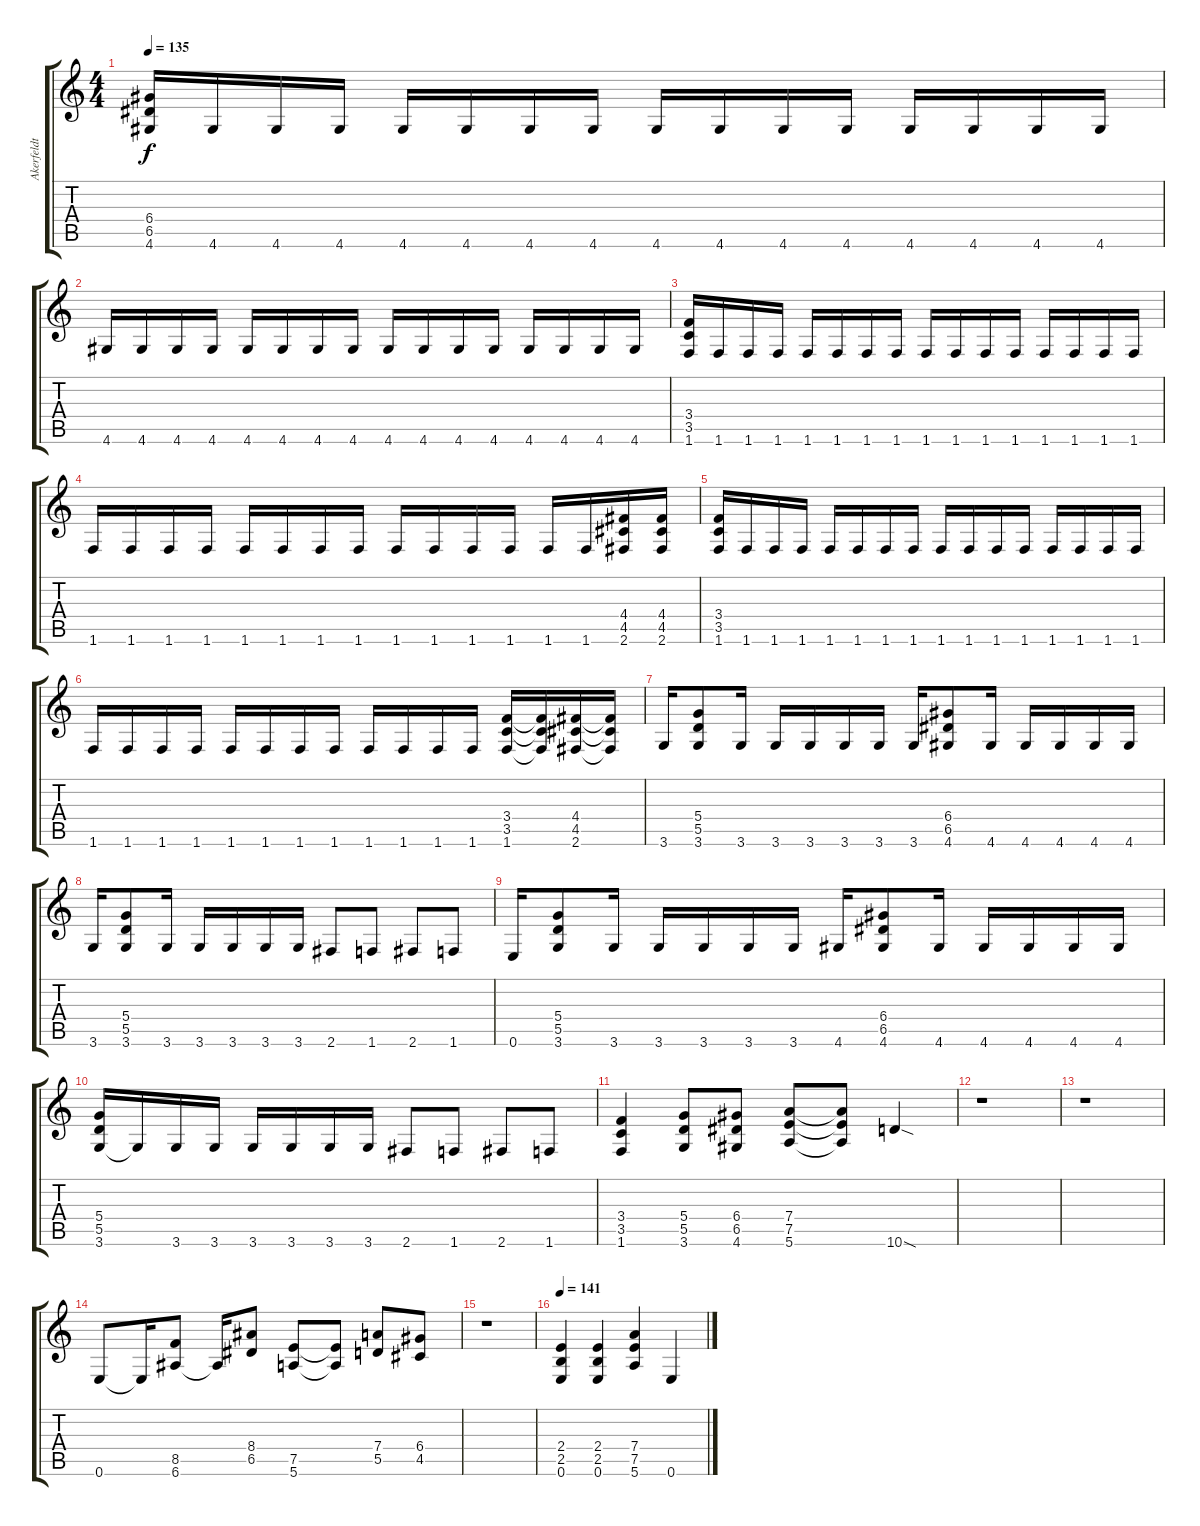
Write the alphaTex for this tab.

\track ("Akerfeldt" "Akerfeldt") {instrument overdrivenguitar}
\staff {score tabs}
\tuning (E4 B3 G3 D3 A2 E2) {hide}
\ts (4 4)
\tempo 135
\clef g2
\ks c
(6.4 6.5 4.6).16{dy f} 4.6.16 4.6.16 4.6.16 4.6.16 4.6.16 4.6.16 4.6.16 4.6.16 4.6.16 4.6.16 4.6.16 4.6.16 4.6.16 4.6.16 4.6.16 |
4.6.16 4.6.16 4.6.16 4.6.16 4.6.16 4.6.16 4.6.16 4.6.16 4.6.16 4.6.16 4.6.16 4.6.16 4.6.16 4.6.16 4.6.16 4.6.16 |
(3.4 3.5 1.6).16 1.6.16 1.6.16 1.6.16 1.6.16 1.6.16 1.6.16 1.6.16 1.6.16 1.6.16 1.6.16 1.6.16 1.6.16 1.6.16 1.6.16 1.6.16 |
1.6.16 1.6.16 1.6.16 1.6.16 1.6.16 1.6.16 1.6.16 1.6.16 1.6.16 1.6.16 1.6.16 1.6.16 1.6.16 1.6.16 (4.4 4.5 2.6).16 (4.4 4.5 2.6).16 |
(3.4 3.5 1.6).16 1.6.16 1.6.16 1.6.16 1.6.16 1.6.16 1.6.16 1.6.16 1.6.16 1.6.16 1.6.16 1.6.16 1.6.16 1.6.16 1.6.16 1.6.16 |
1.6.16 1.6.16 1.6.16 1.6.16 1.6.16 1.6.16 1.6.16 1.6.16 1.6.16 1.6.16 1.6.16 1.6.16 (3.4 3.5 1.6).16 (3.4{t} 3.5{t} 1.6{t}).16 (4.4 4.5 2.6).16 (4.4{t} 4.5{t} 2.6{t}).16 |
3.6.16 (5.4 5.5 3.6).8 3.6.16 3.6.16 3.6.16 3.6.16 3.6.16 3.6.16 (6.4 6.5 4.6).8 4.6.16 4.6.16 4.6.16 4.6.16 4.6.16 |
3.6.16 (5.4 5.5 3.6).8 3.6.16 3.6.16 3.6.16 3.6.16 3.6.16 2.6.8 1.6.8 2.6.8 1.6.8 |
0.6.16 (5.4 5.5 3.6).8 3.6.16 3.6.16 3.6.16 3.6.16 3.6.16 4.6.16 (6.4 6.5 4.6).8 4.6.16 4.6.16 4.6.16 4.6.16 4.6.16 |
(5.4 5.5 3.6).16 3.6{t}.16 3.6.16 3.6.16 3.6.16 3.6.16 3.6.16 3.6.16 2.6.8 1.6.8 2.6.8 1.6.8 |
(3.4 3.5 1.6).4 (5.4 5.5 3.6).8 (6.4 6.5 4.6).8 (7.4 7.5 5.6).8 (7.4{t} 7.5{t} 5.6{t}).8 10.6{sod}.4 |
r.1 |
r.1 |
0.6.8 0.6{t}.16 (8.5 6.6).8 6.6{t}.16 (8.4 6.5).8 (7.5 5.6).8 (7.5{t} 5.6{t}).8 (7.4 5.5).8 (6.4 4.5).8 |
r.1 |
\tempo 141
(2.4 2.5 0.6).4 (2.4 2.5 0.6).4 (7.4 7.5 5.6).4 0.6.4
